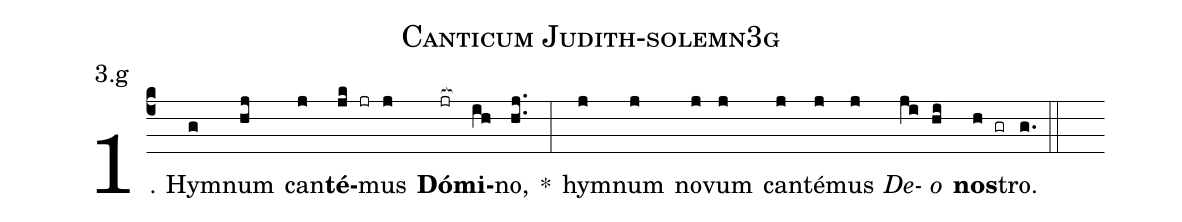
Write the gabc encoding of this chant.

name: Canticum Judith-solemn3g;
annotation: 3.g;
%%
(c4)1. Hym(g)num(hj) can(j)<b>té</b>(jk jr)mus(j) <b>Dó</b>(jr[ocb:1{])<b>mi</b>(ih[ocb:0}])no,(hj..) *(:) hym(j)num(j) no(j)vum(j) can(j)té(j)mus(j) <i>De</i>(ji)<i>o</i>(hi) <b>nos</b>(h gr)tro.(g.) (::)
